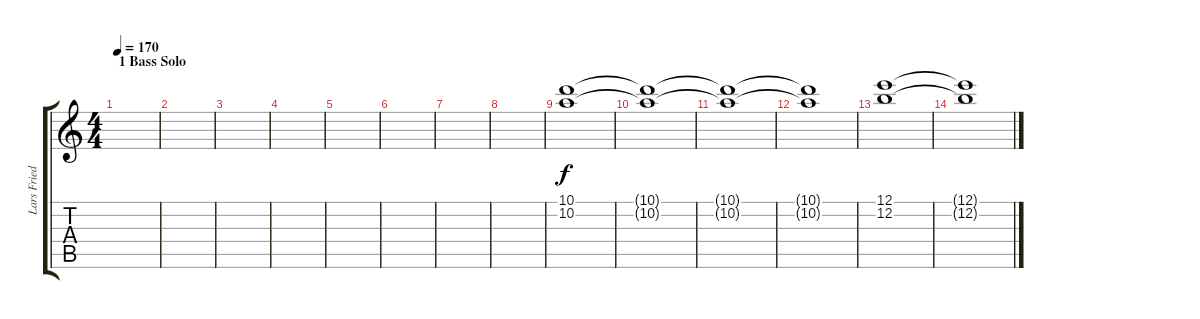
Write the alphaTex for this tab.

\track ("Lars Friedricksen" "Lars Fried") {instrument overdrivenguitar}
\staff {score tabs}
\tuning (E4 B3 G3 D3 A2 E2) {hide}
\ts (4 4)
\section ("" "1 Bass Solo")
\tempo 170
\clef g2
\ks c
|
|
|
|
|
|
|
|
(10.1 10.2).1{volume 10} |
(10.1{t} 10.2{t}).1 |
(10.1{t} 10.2{t}).1 |
(10.1{t} 10.2{t}).1{volume 6} |
(12.1 12.2).1{volume 0} |
(12.1{t} 12.2{t}).1
